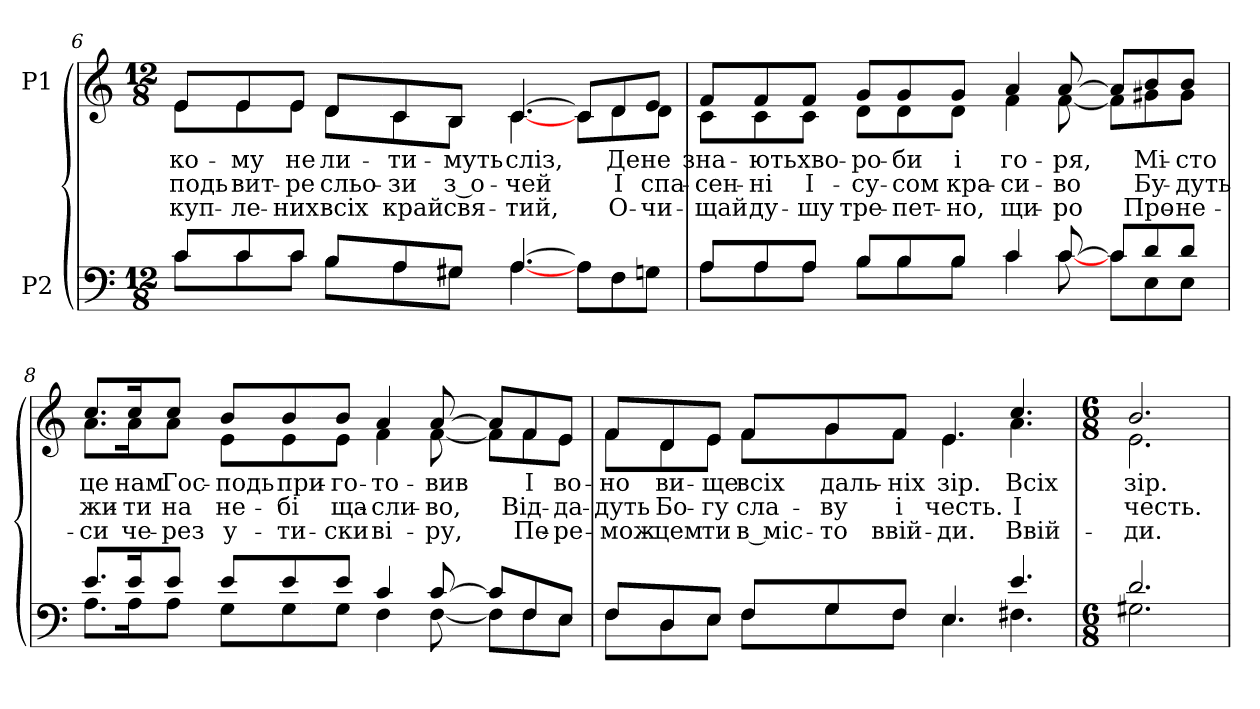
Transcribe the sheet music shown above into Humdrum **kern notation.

**kern	**kern	**text	**text	**text
*part2	*part1	*part1	*part1	*part1
*staff2	*staff1	*staff1	*staff1	*staff1
*I"P2	*I"P1	*	*	*
!!LO:PB:g=z
*clefF4	*clefG2	*	*	*
*k[]	*k[]	*	*	*
*a:	*a:	*	*	*
*M12/8	*M12/8	*	*	*
=6	=6	=6	=6	=6
*^	*^	*	*	*
!	!	!	!	!LO:LY:b:color=#000000	!LO:LY:b:color=#000000	!LO:LY:b:color=#000000
8ci/L	8ci\L	8ei/L	8ei\L	-ко-	-подь	-куп-
!	!	!	!	!LO:LY:b:color=#000000	!LO:LY:b:color=#000000	!LO:LY:b:color=#000000
8ci/	8ci\	8ei/	8ei\	-му	вит-	-ле-
!	!	!	!	!LO:LY:b:color=#000000	!LO:LY:b:color=#000000	!LO:LY:b:color=#000000
8ci/J	8ci\J	8ei/J	8ei\J	не	-ре	-них
!	!	!	!	!LO:LY:b:color=#000000	!LO:LY:b:color=#000000	!LO:LY:b:color=#000000
8Bi/L	8Bi\L	8di/L	8di\L	ли-	сльо-	всіх
!	!	!	!	!LO:LY:b:color=#000000	!LO:LY:b:color=#000000	!LO:LY:b:color=#000000
8Ai/	8Ai\	8ci/	8ci\	-ти-	-зи	край
!	!	!	!	!LO:LY:b:color=#000000	!LO:LY:b:color=#000000	!LO:LY:b:color=#000000
8G#Xi/J	8G#i\J	8Bi/J	8Bi\J	-муть	з о-	свя-
!	!	!	!	!LO:LY:b:color=#000000	!LO:LY:b:color=#000000	!LO:LY:b:color=#000000
[>4.Ai/	[<4.Ai\	[>4.ci/	[<4.ci\	сліз,	-чей	-тий,
8Ai\L]	8Ai\L	8ci/L]	8ci\L	.	.	.
!	!	!	!	!LO:LY:b:color=#000000	!LO:LY:b:color=#000000	!LO:LY:b:color=#000000
8Fi\	8Fi\	8di/	8di\	Де	І	О-
!	!	!	!	!LO:LY:b:color=#000000	!LO:LY:b:color=#000000	!LO:LY:b:color=#000000
8Gni\J	8Gi\J	8ei/J	8di\J	не	спа-	-чи-
!!LO:LB:g=z	!!
=7	=7	=7	=7	=7	=7	=7
!	!	!	!	!LO:LY:b:color=#000000	!LO:LY:b:color=#000000	!LO:LY:b:color=#000000
8Ai/L	8Ai\L	8fi/L	8ci\L	зна-	-сен-	-щай
!	!	!	!	!LO:LY:b:color=#000000	!LO:LY:b:color=#000000	!LO:LY:b:color=#000000
8Ai/	8Ai\	8fi/	8ci\	-ють	-ні	ду-
!	!	!	!	!LO:LY:b:color=#000000	!LO:LY:b:color=#000000	!LO:LY:b:color=#000000
8Ai/J	8Ai\J	8fi/J	8ci\J	хво-	І-	-шу
!	!	!	!	!LO:LY:b:color=#000000	!LO:LY:b:color=#000000	!LO:LY:b:color=#000000
8Bi/L	8Bi\L	8gi/L	8di\L	-ро-	-су-	тре-
!	!	!	!	!LO:LY:b:color=#000000	!LO:LY:b:color=#000000	!LO:LY:b:color=#000000
8Bi/	8Bi\	8gi/	8di\	-би	-сом	-пет-
!	!	!	!	!LO:LY:b:color=#000000	!LO:LY:b:color=#000000	!LO:LY:b:color=#000000
8Bi/J	8Bi\J	8gi/J	8di\J	і	кра-	-но,
!	!	!	!	!LO:LY:b:color=#000000	!LO:LY:b:color=#000000	!LO:LY:b:color=#000000
4ci/	4ci\	4ai/	4fi\	го-	-си-	щи-
!	!	!	!	!LO:LY:b:color=#000000	!LO:LY:b:color=#000000	!LO:LY:b:color=#000000
[>8ci/	[<8ci\	[>8ai/	[<8fi\	-ря,	-во	-ро
8ci/L]	8ci\L	8ai/L]	8fi\L]	.	.	.
!	!	!	!	!LO:LY:b:color=#000000	!LO:LY:b:color=#000000	!LO:LY:b:color=#000000
8di/	8Ei\	8bi/	8g#Xi\	Мі-	Бу-	Про-
!	!	!	!	!LO:LY:b:color=#000000	!LO:LY:b:color=#000000	!LO:LY:b:color=#000000
8di/J	8Ei\J	8bi/J	8g#i\J	-сто	-дуть	-не-
!!LO:LB:g=z	!!
=8	=8	=8	=8	=8	=8	=8
!	!	!	!	!LO:LY:b:color=#000000	!LO:LY:b:color=#000000	!LO:LY:b:color=#000000
8.ei/L	8.Ai\L	8.cci/L	8.ai\L	це	жи-	-си
!	!	!	!	!LO:LY:b:color=#000000	!LO:LY:b:color=#000000	!LO:LY:b:color=#000000
16ei/K	16Ai\K	16cci/K	16ai\K	нам	-ти	че-
!	!	!	!	!LO:LY:b:color=#000000	!LO:LY:b:color=#000000	!LO:LY:b:color=#000000
8ei/J	8Ai\J	8cci/J	8ai\J	Гос-	на	-рез
!	!	!	!	!LO:LY:b:color=#000000	!LO:LY:b:color=#000000	!LO:LY:b:color=#000000
8ei/L	8Gi\L	8bi/L	8ei\L	-подь	не-	у-
!	!	!	!	!LO:LY:b:color=#000000	!LO:LY:b:color=#000000	!LO:LY:b:color=#000000
8ei/	8Gi\	8bi/	8ei\	при-	-бі	-ти-
!	!	!	!	!LO:LY:b:color=#000000	!LO:LY:b:color=#000000	!LO:LY:b:color=#000000
8ei/J	8Gi\J	8bi/J	8ei\J	-го-	ща-	-ски
!	!	!	!	!LO:LY:b:color=#000000	!LO:LY:b:color=#000000	!LO:LY:b:color=#000000
4ci/	4Fi\	4ai/	4fi\	-то-	-сли-	ві-
!	!	!	!	!LO:LY:b:color=#000000	!LO:LY:b:color=#000000	!LO:LY:b:color=#000000
[>8ci/	[<8Fi\	[>8ai/	[<8fi\	-вив	-во,	-ру,
8ci/L]	8Fi\L]	8ai/L]	8fi\L]	.	.	.
!	!	!	!	!LO:LY:b:color=#000000	!LO:LY:b:color=#000000	!LO:LY:b:color=#000000
8Fi/	8Fi\	8fi/	8fi\	І	Від-	Пе-
!	!	!	!	!LO:LY:b:color=#000000	!LO:LY:b:color=#000000	!LO:LY:b:color=#000000
8Ei/J	8Ei\J	8ei/J	8ei\J	во-	-да-	-ре-
!!LO:LB:g=z	!!
=9	=9	=9	=9	=9	=9	=9
!	!	!	!	!LO:LY:b:color=#000000	!LO:LY:b:color=#000000	!LO:LY:b:color=#000000
8Fi/L	8Fi\L	8fi/L	8fi\L	-но	-дуть	-мож-
!	!	!	!	!LO:LY:b:color=#000000	!LO:LY:b:color=#000000	!LO:LY:b:color=#000000
8Di/	8Di\	8di/	8di\	ви-	Бо-	-цем
!	!	!	!	!LO:LY:b:color=#000000	!LO:LY:b:color=#000000	!LO:LY:b:color=#000000
8Ei/J	8Ei\J	8ei/J	8ei\J	-ще	-гу	ти
!	!	!	!	!LO:LY:b:color=#000000	!LO:LY:b:color=#000000	!LO:LY:b:color=#000000
8Fi/L	8Fi\L	8fi/L	8fi\L	всіх	сла-	в міс-
!	!	!	!	!LO:LY:b:color=#000000	!LO:LY:b:color=#000000	!LO:LY:b:color=#000000
8Gi/	8Gi\	8gi/	8gi\	даль-	-ву	-то
!	!	!	!	!LO:LY:b:color=#000000	!LO:LY:b:color=#000000	!LO:LY:b:color=#000000
8Fi/J	8Fi\J	8fi/J	8fi\J	-ніх	і	ввій-
!	!	!	!	!LO:LY:b:color=#000000	!LO:LY:b:color=#000000	!LO:LY:b:color=#000000
4.Ei/	4.Ei\	4.ei/	4.ei\	зір.	честь.	-ди.
!	!	!	!	!LO:LY:b:color=#000000	!LO:LY:b:color=#000000	!LO:LY:b:color=#000000
4.ei/	4.F#Xi\	4.cci/	4.ai\	Всіх	І	Ввій-
=10	=10	=10	=10	=10	=10	=10
*M6/8	*	*M6/8	*	*	*	*
!	!	!	!	!LO:LY:b:color=#000000	!LO:LY:b:color=#000000	!LO:LY:b:color=#000000
2.di/	2.G#Xi\	2.bi/	2.ei\	зір.	честь.	-ди.
*v	*v	*	*	*	*	*
*	*v	*v	*	*	*
=	=	=	=	=
*-	*-	*-	*-	*-
